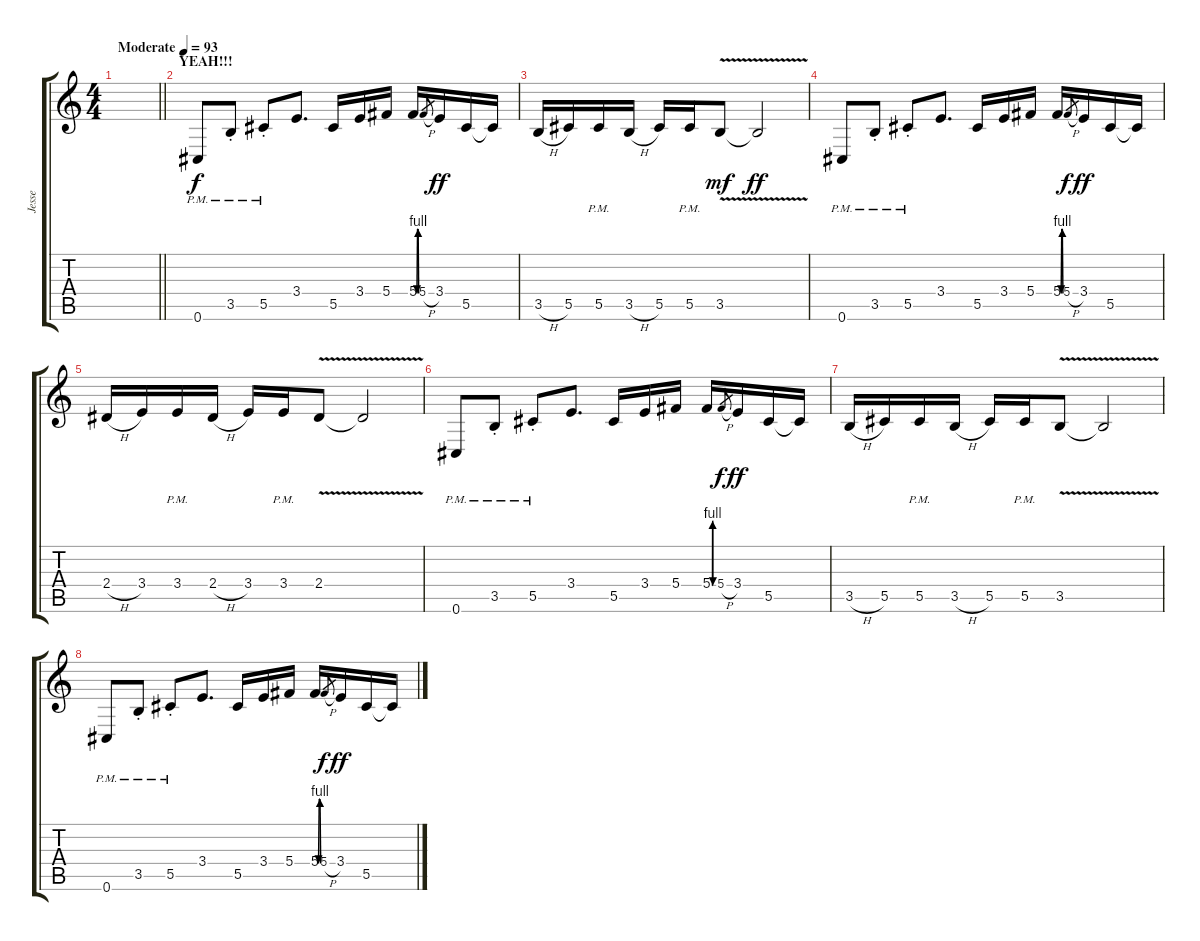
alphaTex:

\track ("Jesse" "Jesse") {instrument distortionguitar}
\staff {score tabs}
\tuning (Eb4 Bb3 Gb3 Db3 Ab2 Db2) {hide}
\ts (4 4)
\tempo (93 "Moderate")
\clef g2
\barLineRight lightlight
\ks c
|
\section ("" "YEAH!!!")
0.6{pm}.8 3.5{pm st}.8 5.5{pm st}.8 3.4.8{d} 5.5.16 3.4.16 5.4.16 5.4{be (custom 0 0 10 4 20 4 30 0 60 0)}.16 5.4{h}.8{gr dy f} 3.4.16{dy ff} 5.5.16 5.5{t}.16 |
3.5{h}.16 5.5.16 5.5{pm}.16 3.5{h}.16 5.5.16 5.5{pm}.16 3.5{v}.8{dy mf instrument guitarharmonics} 3.5{t}.2{dy ff} |
0.6{pm}.8{instrument distortionguitar} 3.5{pm st}.8 5.5{pm st}.8 3.4.8{d} 5.5.16 3.4.16 5.4.16 5.4{be (custom 0 0 10 4 20 4 30 0 60 0)}.16 5.4{h}.8{gr dy f} 3.4.16{dy ff} 5.5.16 5.5{t}.16 |
2.4{h}.16 3.4.16 3.4{pm}.16 2.4{h}.16 3.4.16 3.4{pm}.16 2.4{v}.8 2.4{t}.2 |
0.6{pm}.8 3.5{pm st}.8 5.5{pm st}.8 3.4.8{d} 5.5.16 3.4.16 5.4.16 5.4{be (custom 0 0 10 4 20 4 30 0 60 0)}.16 5.4{h}.8{gr dy f} 3.4.16{dy ff} 5.5.16 5.5{t}.16 |
3.5{h}.16 5.5.16 5.5{pm}.16 3.5{h}.16 5.5.16 5.5{pm}.16 3.5{v}.8 3.5{t}.2 |
0.6{pm}.8 3.5{pm st}.8 5.5{pm st}.8 3.4.8{d} 5.5.16 3.4.16 5.4.16 5.4{be (custom 0 0 10 4 20 4 30 0 60 0)}.16 5.4{h}.8{gr dy f} 3.4.16{dy ff} 5.5.16 5.5{t}.16
